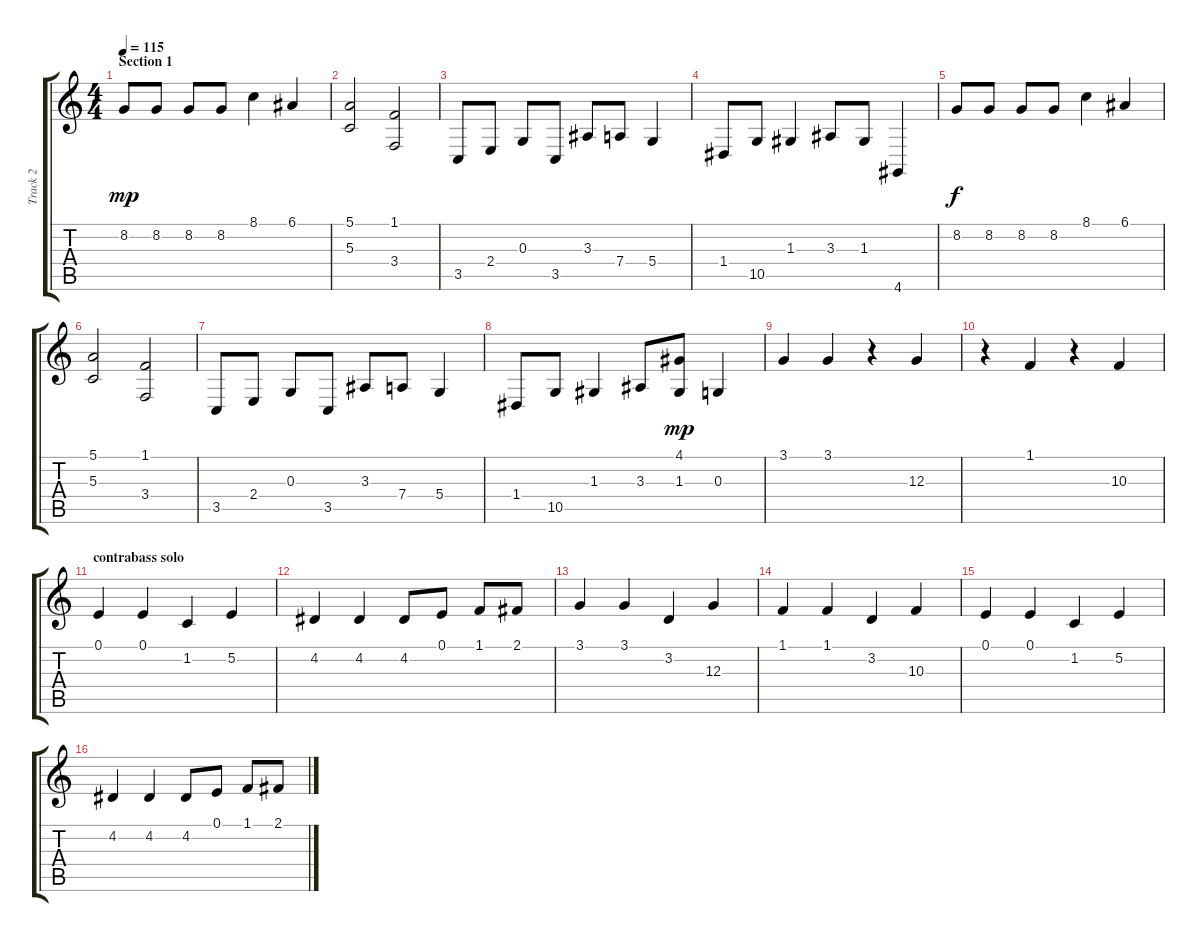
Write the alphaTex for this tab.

\track ("Track 2" "Track 2") {instrument pizzicatostrings}
\staff {score tabs}
\tuning (E4 B3 G3 D3 A2 E2) {hide}
\ts (4 4)
\section ("" "Section 1")
\tempo 115
\clef g2
\ks c
8.2.8{dy mp} 8.2.8 8.2.8 8.2.8 8.1.4 6.1.4 |
(5.1 5.3).2 (1.1 3.4).2 |
3.5.8 2.4.8 0.3.8 3.5.8 3.3.8 7.4.8 5.4.4 |
1.4.8 10.5.8 1.3.4 3.3.8 1.3.8 4.6.4 |
8.2.8{dy f} 8.2.8 8.2.8 8.2.8 8.1.4 6.1.4 |
(5.1 5.3).2 (1.1 3.4).2 |
3.5.8 2.4.8 0.3.8 3.5.8 3.3.8 7.4.8 5.4.4 |
1.4.8 10.5.8 1.3.4 3.3.8 (4.1 1.3).8{dy mp} 0.3.4 |
3.1.4 3.1.4 r.4 12.3.4 |
r.4 1.1.4 r.4 10.3.4 |
\section ("" "contrabass solo")
0.1.4 0.1.4 1.2.4 5.2.4 |
4.2.4 4.2.4 4.2.8 0.1.8 1.1.8 2.1.8 |
3.1.4 3.1.4 3.2.4 12.3.4 |
1.1.4 1.1.4 3.2.4 10.3.4 |
0.1.4 0.1.4 1.2.4 5.2.4 |
4.2.4 4.2.4 4.2.8 0.1.8 1.1.8 2.1.8
